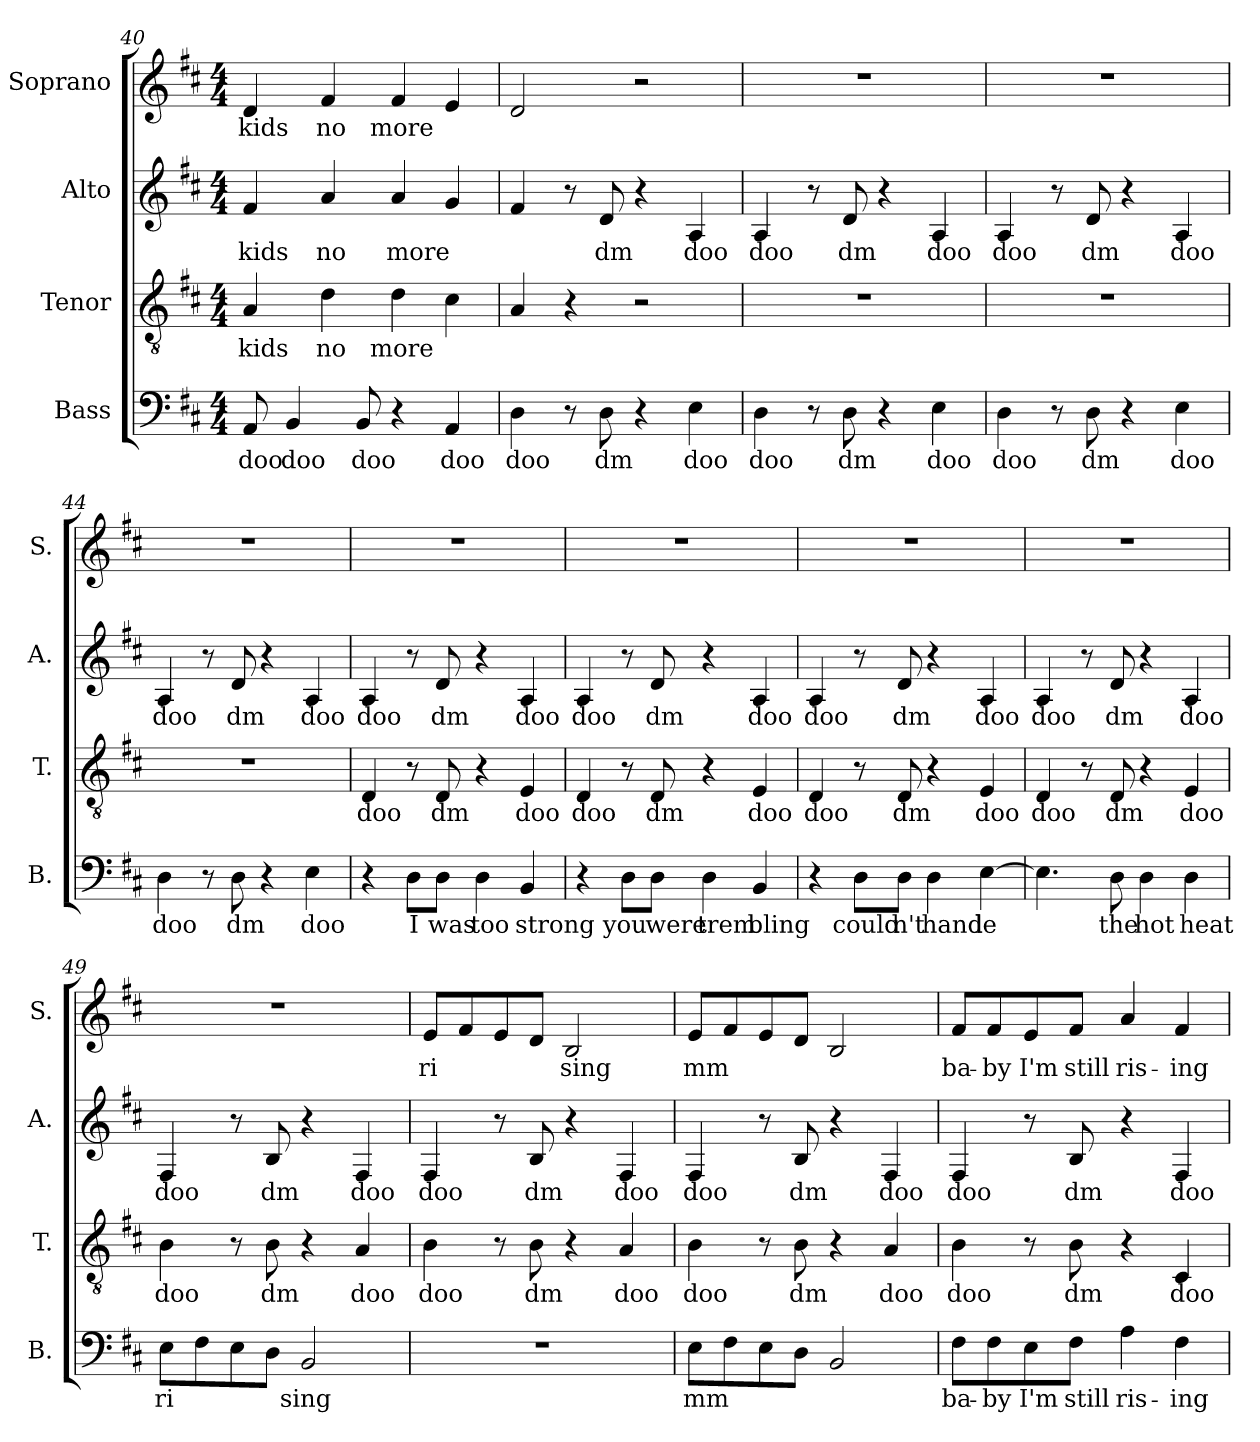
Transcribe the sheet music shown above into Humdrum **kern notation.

**kern	**text	**kern	**text	**kern	**text	**kern	**text
*part4	*part4	*part3	*part3	*part2	*part2	*part1	*part1
*staff4	*staff4	*staff3	*staff3	*staff2	*staff2	*staff1	*staff1
*I"Bass	*	*I"Tenor	*	*I"Alto	*	*I"Soprano	*
*I'B.	*	*I'T.	*	*I'A.	*	*I'S.	*
!!LO:LB:g=z
*clefF4	*	*clefGv2	*	*clefG2	*	*clefG2	*
*k[f#c#]	*	*k[f#c#]	*	*k[f#c#]	*	*k[f#c#]	*
*M4/4	*	*M4/4	*	*M4/4	*	*M4/4	*
=40	=40	=40	=40	=40	=40	=40	=40
8AA/	doo	4A/	kids	4f#/	kids	4d/	kids
4BB/	doo	.	.	.	.	.	.
.	.	4d\	no	4a/	no	4f#/	no
8BB/	doo	.	.	.	.	.	.
4r	.	4d\	more	4a/	more	4f#/	more
4AA/	doo	4c#\	.	4g/	.	4e/	.
=41	=41	=41	=41	=41	=41	=41	=41
4D\	doo	4A/	.	4f#/	.	2d/	.
8r	.	4r	.	8r	.	.	.
8D\	dm	.	.	8d/	dm	.	.
4r	.	2r	.	4r	.	2r	.
4E\	doo	.	.	4A/	doo	.	.
=42	=42	=42	=42	=42	=42	=42	=42
4D\	doo	1r	.	4A/	doo	1r	.
8r	.	.	.	8r	.	.	.
8D\	dm	.	.	8d/	dm	.	.
4r	.	.	.	4r	.	.	.
4E\	doo	.	.	4A/	doo	.	.
=43	=43	=43	=43	=43	=43	=43	=43
4D\	doo	1r	.	4A/	doo	1r	.
8r	.	.	.	8r	.	.	.
8D\	dm	.	.	8d/	dm	.	.
4r	.	.	.	4r	.	.	.
4E\	doo	.	.	4A/	doo	.	.
=44	=44	=44	=44	=44	=44	=44	=44
4D\	doo	1r	.	4A/	doo	1r	.
8r	.	.	.	8r	.	.	.
8D\	dm	.	.	8d/	dm	.	.
4r	.	.	.	4r	.	.	.
4E\	doo	.	.	4A/	doo	.	.
!!LO:PB:g=z
=45	=45	=45	=45	=45	=45	=45	=45
4r	.	4D/	doo	4A/	doo	1r	.
8D\L	I	8r	.	8r	.	.	.
8D\J	was	8D/	dm	8d/	dm	.	.
4D\	too	4r	.	4r	.	.	.
4BB/	strong	4E/	doo	4A/	doo	.	.
=46	=46	=46	=46	=46	=46	=46	=46
4r	.	4D/	doo	4A/	doo	1r	.
8D\L	you	8r	.	8r	.	.	.
8D\J	were	8D/	dm	8d/	dm	.	.
4D\	trem	4r	.	4r	.	.	.
4BB/	bling	4E/	doo	4A/	doo	.	.
=47	=47	=47	=47	=47	=47	=47	=47
4r	.	4D/	doo	4A/	doo	1r	.
8D\L	could	8r	.	8r	.	.	.
8D\J	n't	8D/	dm	8d/	dm	.	.
4D\	hand	4r	.	4r	.	.	.
[4E\	le	4E/	doo	4A/	doo	.	.
=48	=48	=48	=48	=48	=48	=48	=48
4.E\]	.	4D/	doo	4A/	doo	1r	.
.	.	8r	.	8r	.	.	.
8D\	the	8D/	dm	8d/	dm	.	.
4D\	hot	4r	.	4r	.	.	.
4D\	heat	4E/	doo	4A/	doo	.	.
!!LO:LB:g=z
=49	=49	=49	=49	=49	=49	=49	=49
8E\L	ri	4B\	doo	4F#/	doo	1r	.
8F#\	.	.	.	.	.	.	.
8E\	.	8r	.	8r	.	.	.
8D\J	.	8B\	dm	8B/	dm	.	.
2BB/	sing	4r	.	4r	.	.	.
.	.	4A/	doo	4F#/	doo	.	.
=50	=50	=50	=50	=50	=50	=50	=50
1r	.	4B\	doo	4F#/	doo	8e/L	-ri
.	.	.	.	.	.	8f#/	.
.	.	8r	.	8r	.	8e/	.
.	.	8B\	dm	8B/	dm	8d/J	.
.	.	4r	.	4r	.	2B/	sing
.	.	4A/	doo	4F#/	doo	.	.
=51	=51	=51	=51	=51	=51	=51	=51
8E\L	mm	4B\	doo	4F#/	doo	8e/L	mm
8F#\	.	.	.	.	.	8f#/	.
8E\	.	8r	.	8r	.	8e/	.
8D\J	.	8B\	dm	8B/	dm	8d/J	.
2BB/	.	4r	.	4r	.	2B/	.
.	.	4A/	doo	4F#/	doo	.	.
=52	=52	=52	=52	=52	=52	=52	=52
8F#\L	ba-	4B\	doo	4F#/	doo	8f#/L	ba-
8F#\	-by	.	.	.	.	8f#/	-by
8E\	I'm	8r	.	8r	.	8e/	I'm
8F#\J	still	8B\	dm	8B/	dm	8f#/J	still
4A\	ris-	4r	.	4r	.	4a/	ris-
4F#\	-ing	4C#/	doo	4F#/	doo	4f#/	-ing
=	=	=	=	=	=	=	=
*-	*-	*-	*-	*-	*-	*-	*-
